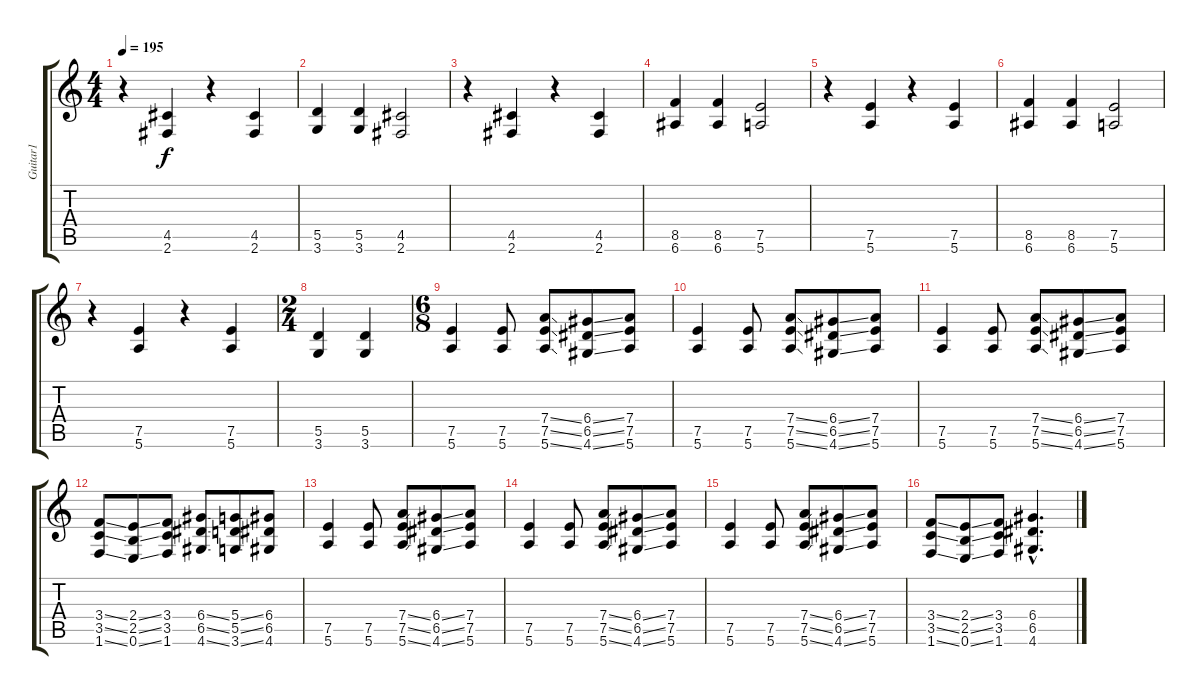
\track ("Guitar1" "Guitar1") {instrument distortionguitar}
\staff {score tabs}
\tuning (E4 B3 G3 D3 A2 E2) {hide}
\ts (4 4)
\tempo 195
\clef g2
\ks c
r.4{dy f} (4.5 2.6).4 r.4 (4.5 2.6).4 |
(5.5 3.6).4 (5.5 3.6).4 (4.5 2.6).2 |
r.4 (4.5 2.6).4 r.4 (4.5 2.6).4 |
(8.5 6.6).4 (8.5 6.6).4 (7.5 5.6).2 |
r.4 (7.5 5.6).4 r.4 (7.5 5.6).4 |
(8.5 6.6).4 (8.5 6.6).4 (7.5 5.6).2 |
r.4 (7.5 5.6).4 r.4 (7.5 5.6).4 |
\ts (2 4)
(5.5 3.6).4 (5.5 3.6).4 |
\ts (6 8)
(7.5 5.6).4 (7.5 5.6).8 (7.4{ss} 7.5{ss} 5.6{ss}).8 (6.4{ss} 6.5{ss} 4.6{ss}).8 (7.4 7.5 5.6).8 |
(7.5 5.6).4 (7.5 5.6).8 (7.4{ss} 7.5{ss} 5.6{ss}).8 (6.4{ss} 6.5{ss} 4.6{ss}).8 (7.4 7.5 5.6).8 |
(7.5 5.6).4 (7.5 5.6).8 (7.4{ss} 7.5{ss} 5.6{ss}).8 (6.4{ss} 6.5{ss} 4.6{ss}).8 (7.4 7.5 5.6).8 |
(3.4{ss} 3.5{ss} 1.6{ss}).8 (2.4{ss} 2.5{ss} 0.6{ss}).8 (3.4 3.5 1.6).8 (6.4{ss} 6.5{ss} 4.6{ss}).8 (5.4{ss} 5.5{ss} 3.6{ss}).8 (6.4 6.5 4.6).8 |
(7.5 5.6).4 (7.5 5.6).8 (7.4{ss} 7.5{ss} 5.6{ss}).8 (6.4{ss} 6.5{ss} 4.6{ss}).8 (7.4 7.5 5.6).8 |
(7.5 5.6).4 (7.5 5.6).8 (7.4{ss} 7.5{ss} 5.6{ss}).8 (6.4{ss} 6.5{ss} 4.6{ss}).8 (7.4 7.5 5.6).8 |
(7.5 5.6).4 (7.5 5.6).8 (7.4{ss} 7.5{ss} 5.6{ss}).8 (6.4{ss} 6.5{ss} 4.6{ss}).8 (7.4 7.5 5.6).8 |
(3.4{ss} 3.5{ss} 1.6{ss}).8 (2.4{ss} 2.5{ss} 0.6{ss}).8 (3.4 3.5 1.6).8 (6.4{hac} 6.5{hac} 4.6{hac}).4{d}
